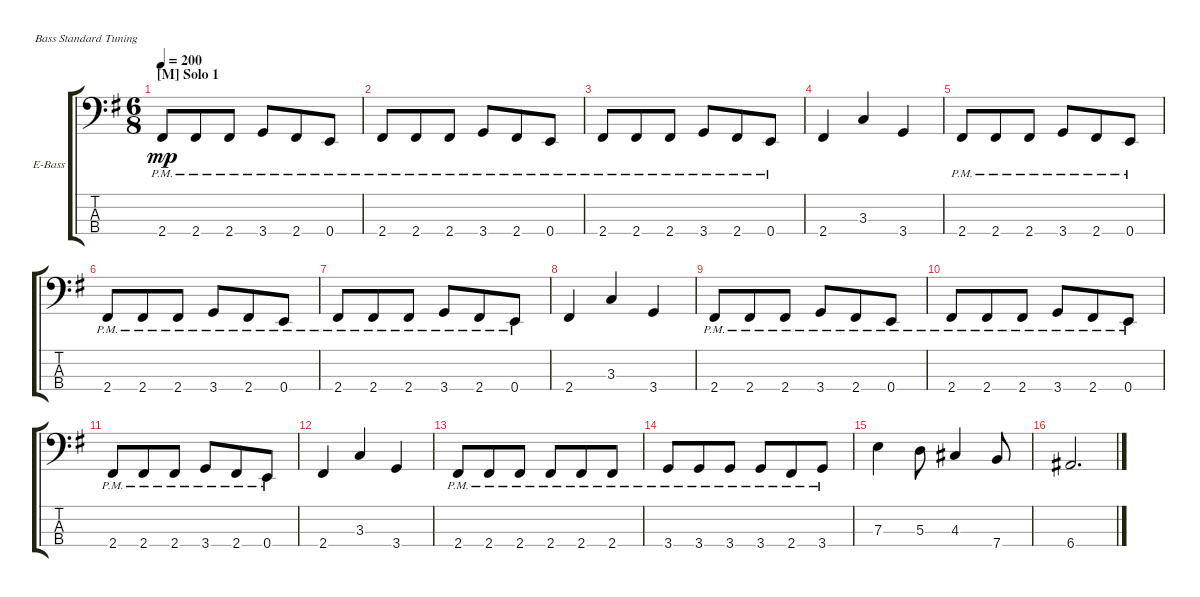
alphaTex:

\bracketExtendMode groupsimilarinstruments
\firstSystemTrackNameOrientation horizontal
\otherSystemsTrackNameOrientation horizontal
\track ("Electric Bass" "E-Bass") {instrument electricbassfinger}
\staff {score tabs}
\tuning (G2 D2 A1 E1)
\ts (6 8)
\section ("M" "Solo 1")
\tempo 200
\clef f4
\ks eminor
2.4{pm}.8{dy mp} 2.4{pm}.8 2.4{pm}.8 3.4{pm}.8 2.4{pm}.8 0.4{pm}.8 |
2.4{pm}.8 2.4{pm}.8 2.4{pm}.8 3.4{pm}.8 2.4{pm}.8 0.4{pm}.8 |
2.4{pm}.8 2.4{pm}.8 2.4{pm}.8 3.4{pm}.8 2.4{pm}.8 0.4{pm}.8 |
2.4.4 3.3.4 3.4.4 |
2.4{pm}.8 2.4{pm}.8 2.4{pm}.8 3.4{pm}.8 2.4{pm}.8 0.4{pm}.8 |
2.4{pm}.8 2.4{pm}.8 2.4{pm}.8 3.4{pm}.8 2.4{pm}.8 0.4{pm}.8 |
2.4{pm}.8 2.4{pm}.8 2.4{pm}.8 3.4{pm}.8 2.4{pm}.8 0.4{pm}.8 |
2.4.4 3.3.4 3.4.4 |
2.4{pm}.8 2.4{pm}.8 2.4{pm}.8 3.4{pm}.8 2.4{pm}.8 0.4{pm}.8 |
2.4{pm}.8 2.4{pm}.8 2.4{pm}.8 3.4{pm}.8 2.4{pm}.8 0.4{pm}.8 |
2.4{pm}.8 2.4{pm}.8 2.4{pm}.8 3.4{pm}.8 2.4{pm}.8 0.4{pm}.8 |
2.4.4 3.3.4 3.4.4 |
2.4{pm}.8 2.4{pm}.8 2.4{pm}.8 2.4{pm}.8 2.4{pm}.8 2.4{pm}.8 |
3.4{pm}.8 3.4{pm}.8 3.4{pm}.8 3.4{pm}.8 2.4{pm}.8 3.4{pm}.8 |
7.3.4 5.3.8 4.3.4 7.4.8 |
6.4.2{d}
